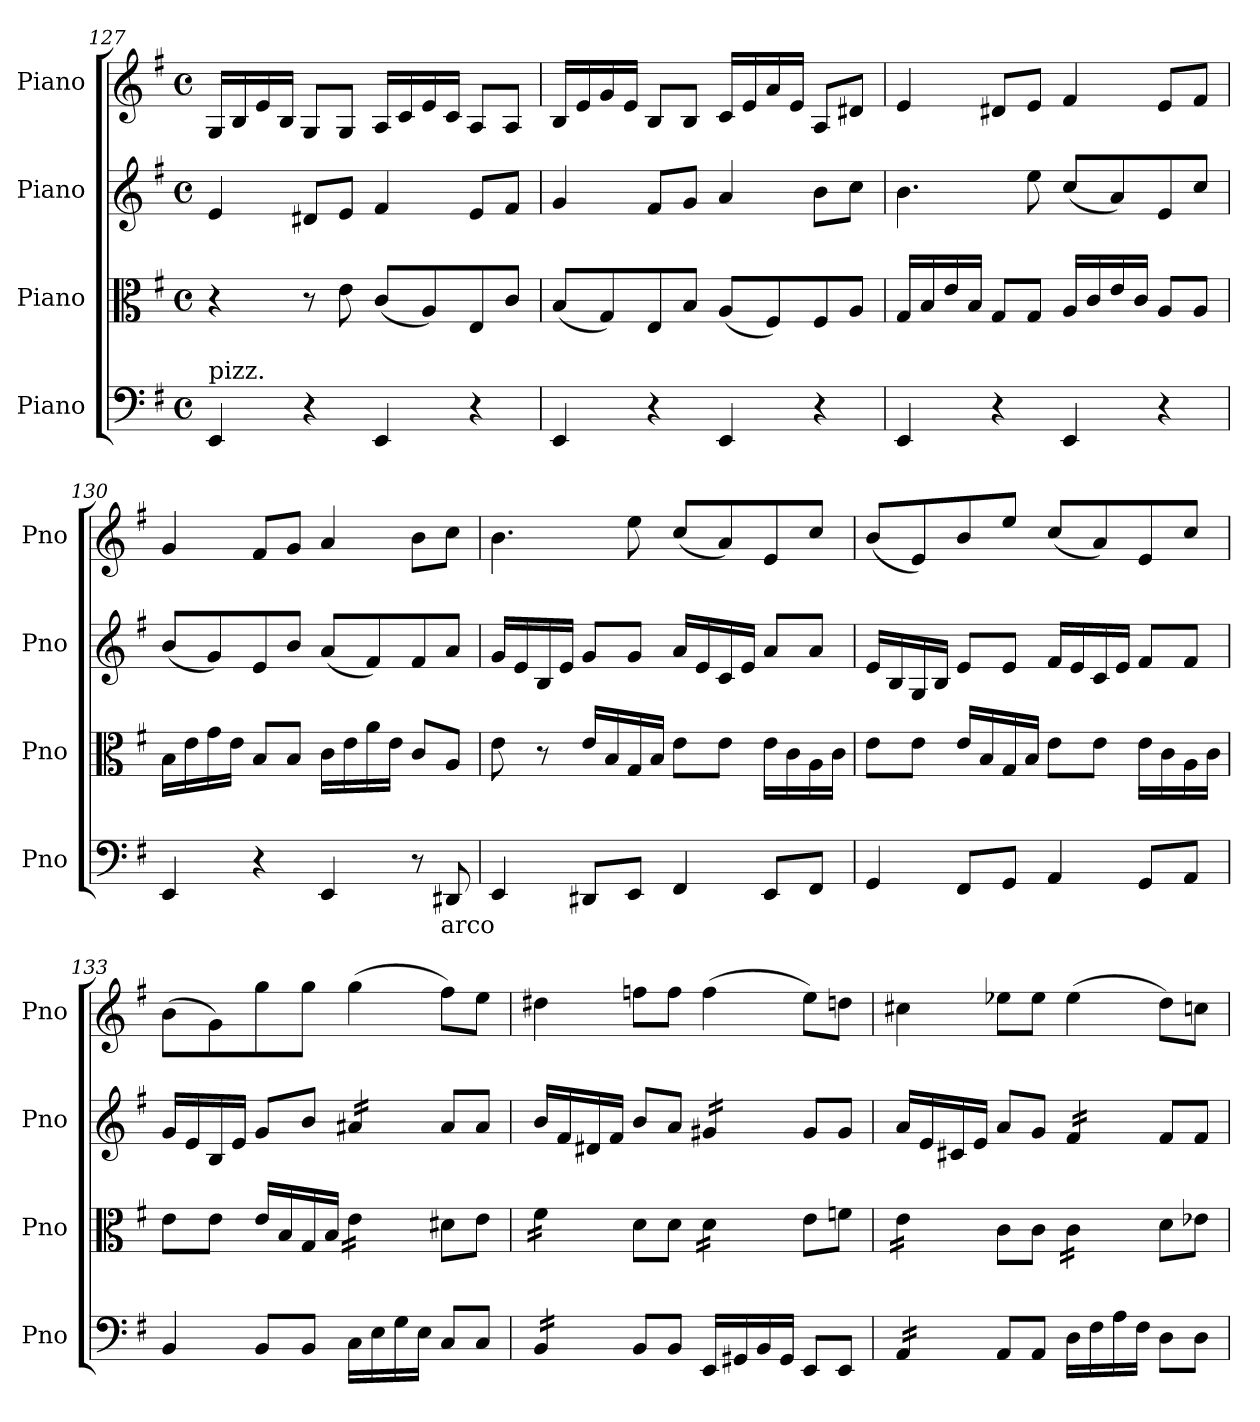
**kern	**text	**kern	**kern	**kern
*part4	*part4	*part3	*part2	*part1
*staff4	*staff4	*staff3	*staff2	*staff1
*I"Piano	*	*I"Piano	*I"Piano	*I"Piano
*I'Pno	*	*I'Pno	*I'Pno	*I'Pno
*clefF4	*	*clefC3	*clefG2	*clefG2
*k[f#]	*	*k[f#]	*k[f#]	*k[f#]
*M4/4	*	*M4/4	*M4/4	*M4/4
*met(c)	*	*met(c)	*met(c)	*met(c)
=127	=127	=127	=127	=127
!LO:TX:a:t=pizz.	!	!	!	!
4EE/	.	4r	4e/	16G/LL
.	.	.	.	16B/
.	.	.	.	16e/
.	.	.	.	16B/JJ
4r	.	8r	8d#X/L	8G/L
.	.	8e\	8e/J	8G/J
4EE/	.	(8c/L	4f#/	16A/LL
.	.	.	.	16c/
.	.	8A/)	.	16e/
.	.	.	.	16c/JJ
4r	.	8E/	8e/L	8A/L
.	.	8c/J	8f#/J	8A/J
=128	=128	=128	=128	=128
4EE/	.	(8B/L	4g/	16B/LL
.	.	.	.	16e/
.	.	8G/)	.	16g/
.	.	.	.	16e/JJ
4r	.	8E/	8f#/L	8B/L
.	.	8B/J	8g/J	8B/J
4EE/	.	(8A/L	4a/	16c/LL
.	.	.	.	16e/
.	.	8F#/)	.	16a/
.	.	.	.	16e/JJ
4r	.	8F#/	8b\L	8A/L
.	.	8A/J	8cc\J	8d#X/J
=129	=129	=129	=129	=129
4EE/	.	16G/LL	4.b\	4e/
.	.	16B/	.	.
.	.	16e/	.	.
.	.	16B/JJ	.	.
4r	.	8G/L	.	8d#X/L
.	.	8G/J	8ee\	8e/J
4EE/	.	16A/LL	(8cc/L	4f#/
.	.	16c/	.	.
.	.	16e/	8a/)	.
.	.	16c/JJ	.	.
4r	.	8A/L	8e/	8e/L
.	.	8A/J	8cc/J	8f#/J
!!LO:LB:g=z
=130	=130	=130	=130	=130
4EE/	.	16B\LL	(8b/L	4g/
.	.	16e\	.	.
.	.	16g\	8g/)	.
.	.	16e\JJ	.	.
4r	.	8B/L	8e/	8f#/L
.	.	8B/J	8b/J	8g/J
4EE/	.	16c\LL	(8a/L	4a/
.	.	16e\	.	.
.	.	16a\	8f#/)	.
.	.	16e\JJ	.	.
8r	.	8c/L	8f#/	8b\L
!	!LO:LY:b	!	!	!
8DD#X/	arco	8A/J	8a/J	8cc\J
=131	=131	=131	=131	=131
4EE/	.	8e\	16g/LL	4.b\
.	.	.	16e/	.
.	.	8r	16B/	.
.	.	.	16e/JJ	.
8DD#X/L	.	16e/LL	8g/L	.
.	.	16B/	.	.
8EE/J	.	16G/	8g/J	8ee\
.	.	16B/JJ	.	.
4FF#/	.	8e\L	16a/LL	(8cc/L
.	.	.	16e/	.
.	.	8e\J	16c/	8a/)
.	.	.	16e/JJ	.
8EE/L	.	16e\LL	8a/L	8e/
.	.	16c\	.	.
8FF#/J	.	16A\	8a/J	8cc/J
.	.	16c\JJ	.	.
=132	=132	=132	=132	=132
4GG/	.	8e\L	16e/LL	(8b/L
.	.	.	16B/	.
.	.	8e\J	16G/	8e/)
.	.	.	16B/JJ	.
8FF#/L	.	16e/LL	8e/L	8b/
.	.	16B/	.	.
8GG/J	.	16G/	8e/J	8ee/J
.	.	16B/JJ	.	.
4AA/	.	8e\L	16f#/LL	(8cc/L
.	.	.	16e/	.
.	.	8e\J	16c/	8a/)
.	.	.	16e/JJ	.
8GG/L	.	16e\LL	8f#/L	8e/
.	.	16c\	.	.
8AA/J	.	16A\	8f#/J	8cc/J
.	.	16c\JJ	.	.
=133	=133	=133	=133	=133
4BB/	.	8e\L	16g/LL	(8b\L
.	.	.	16e/	.
.	.	8e\J	16B/	8g\)
.	.	.	16e/JJ	.
8BB/L	.	16e/LL	8g/L	8gg\
.	.	16B/	.	.
8BB/J	.	16G/	8b/J	8gg\J
.	.	16B/JJ	.	.
*	*	*tremolo	*	*
*	*	*	*tremolo	*
16C\LL	.	16e\LL	16a#X/LL	(4gg\
16E\	.	16e\	16a#X/	.
16G\	.	16e\	16a#X/	.
16E\JJ	.	16e\JJ	16a#X/JJ	.
*	*	*	*Xtremolo	*
*	*	*Xtremolo	*	*
8C/L	.	8d#X\L	8a#/L	8ff#\L)
8C/J	.	8e\J	8a#/J	8ee\J
!!LO:PB:g=z
=134	=134	=134	=134	=134
*tremolo	*	*	*	*
*	*	*tremolo	*	*
16BB/LL	.	16f#\LL	16b/LL	4dd#X\
16BB/	.	16f#\	16f#/	.
16BB/	.	16f#\	16d#X/	.
16BB/JJ	.	16f#\JJ	16f#/JJ	.
*	*	*Xtremolo	*	*
*Xtremolo	*	*	*	*
8BB/L	.	8d\L	8b/L	8ffn\L
8BB/J	.	8d\J	8a/J	8ff\J
*	*	*tremolo	*	*
*	*	*	*tremolo	*
16EE/LL	.	16d\LL	16g#X/LL	(4ff\
16GG#X/	.	16d\	16g#X/	.
16BB/	.	16d\	16g#X/	.
16GG#/JJ	.	16d\JJ	16g#X/JJ	.
*	*	*	*Xtremolo	*
*	*	*Xtremolo	*	*
8EE/L	.	8e\L	8g#/L	8ee\L)
8EE/J	.	8fn\J	8g#/J	8ddn\J
=135	=135	=135	=135	=135
*tremolo	*	*	*	*
*	*	*tremolo	*	*
16AA/LL	.	16e\LL	16a/LL	4cc#X\
16AA/	.	16e\	16e/	.
16AA/	.	16e\	16c#X/	.
16AA/JJ	.	16e\JJ	16e/JJ	.
*	*	*Xtremolo	*	*
*Xtremolo	*	*	*	*
8AA/L	.	8c\L	8a/L	8ee-X\L
8AA/J	.	8c\J	8g/J	8ee-\J
*	*	*tremolo	*	*
*	*	*	*tremolo	*
16D\LL	.	16c\LL	16f#/LL	(4ee-\
16F#\	.	16c\	16f#/	.
16A\	.	16c\	16f#/	.
16F#\JJ	.	16c\JJ	16f#/JJ	.
*	*	*	*Xtremolo	*
*	*	*Xtremolo	*	*
8D\L	.	8d\L	8f#/L	8dd\L)
8D\J	.	8e-X\J	8f#/J	8ccn\J
=	=	=	=	=
*-	*-	*-	*-	*-
